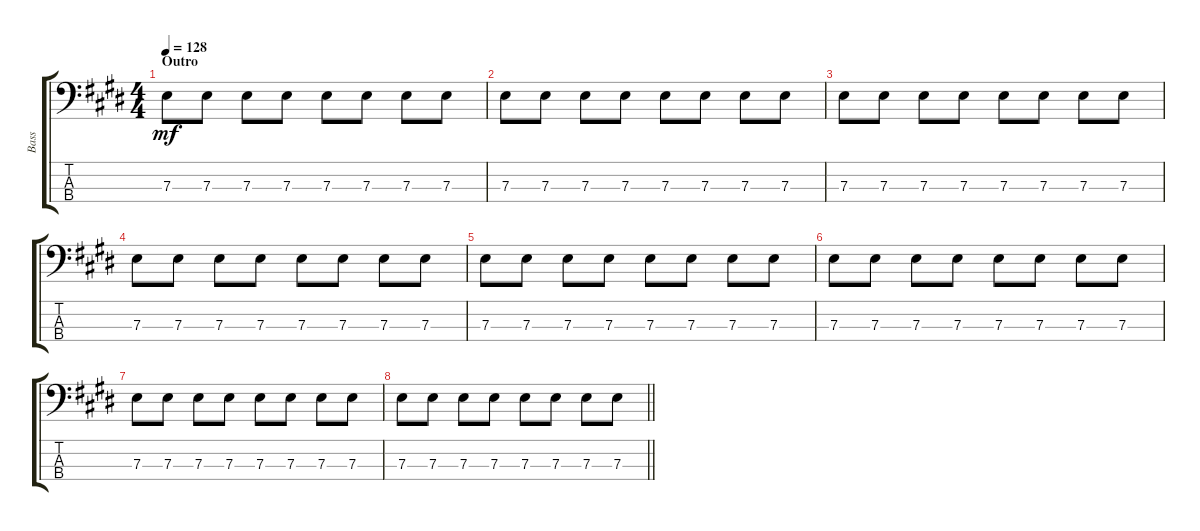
\track ("Bass" "Bass") {instrument electricbassfinger}
\staff {score tabs}
\tuning (G2 D2 A1 E1) {hide}
\ts (4 4)
\section ("" "Outro")
\tempo 128
\clef f4
\ks c#minor
7.3.8{dy mf volume 10} 7.3.8 7.3.8 7.3.8 7.3.8 7.3.8 7.3.8 7.3.8 |
\ks e
7.3.8 7.3.8 7.3.8 7.3.8 7.3.8 7.3.8 7.3.8 7.3.8 |
\ks c#minor
7.3.8 7.3.8 7.3.8 7.3.8 7.3.8 7.3.8 7.3.8 7.3.8 |
7.3.8 7.3.8 7.3.8 7.3.8 7.3.8 7.3.8 7.3.8 7.3.8 |
\ks e
7.3.8{volume 0} 7.3.8 7.3.8 7.3.8 7.3.8 7.3.8 7.3.8 7.3.8 |
\ks c#minor
7.3.8 7.3.8 7.3.8 7.3.8 7.3.8 7.3.8 7.3.8 7.3.8 |
7.3.8 7.3.8 7.3.8 7.3.8 7.3.8 7.3.8 7.3.8 7.3.8 |
\barLineRight lightlight
7.3.8 7.3.8 7.3.8 7.3.8 7.3.8 7.3.8 7.3.8 7.3.8
